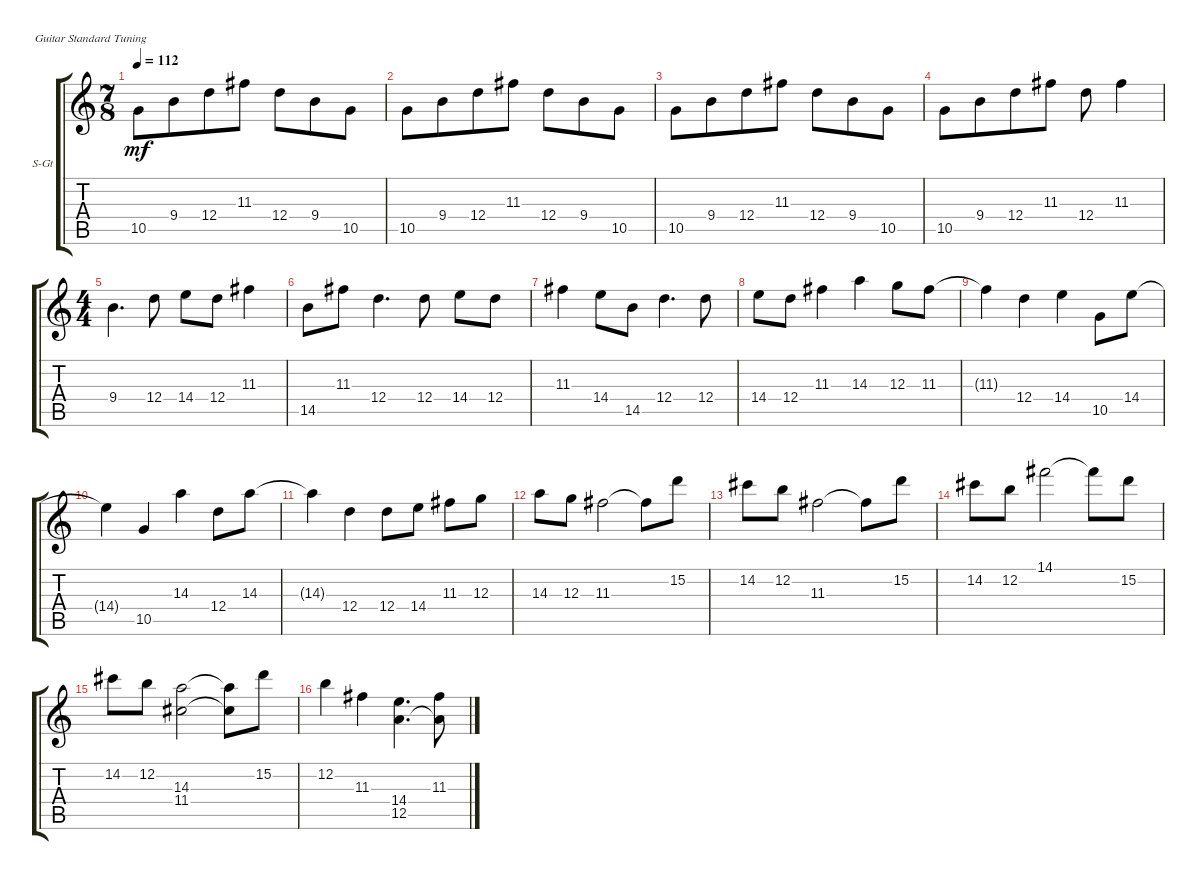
\defaultSystemsLayout 4
\bracketExtendMode groupsimilarinstruments
\firstSystemTrackNameOrientation horizontal
\otherSystemsTrackNameOrientation horizontal
\track ("Steel Guitar" "S-Gt") {instrument acousticguitarsteel}
\staff {score tabs}
\tuning (E4 B3 G3 D3 A2 E2)
\ts (7 8)
\tempo 112
\clef g2
\ks c
10.5.8{dy mf instrument acousticguitarsteel} 9.4.8 12.4.8 11.3.8 12.4.8 9.4.8 10.5.8 |
10.5.8 9.4.8 12.4.8 11.3.8 12.4.8 9.4.8 10.5.8 |
10.5.8 9.4.8 12.4.8 11.3.8 12.4.8 9.4.8 10.5.8 |
10.5.8 9.4.8 12.4.8 11.3.8 12.4.8 11.3.4 |
\ts (4 4)
9.4.4{d} 12.4.8 14.4.8 12.4.8 11.3.4 |
14.5.8 11.3.8 12.4.4{d} 12.4.8 14.4.8 12.4.8 |
11.3.4 14.4.8 14.5.8 12.4.4{d} 12.4.8 |
14.4.8 12.4.8 11.3.4 14.3.4 12.3.8 11.3.8 |
11.3{t}.4 12.4.4 14.4.4 10.5.8 14.4.8 |
14.4{t}.4 10.5.4 14.3.4 12.4.8 14.3.8 |
14.3{t}.4 12.4.4 12.4.8 14.4.8 11.3.8 12.3.8 |
14.3.8 12.3.8 11.3.2 11.3{t}.8 15.2.8 |
14.2.8 12.2.8 11.3.2 11.3{t}.8 15.2.8 |
14.2.8 12.2.8 14.1.2 14.1{t}.8 15.2.8 |
14.2.8 12.2.8 (14.3 11.4).2 (14.3{t} 11.4{t}).8 15.2.8 |
12.2.4 11.3.4 (12.5 14.4).4{d} (11.3 12.5{t}).8
